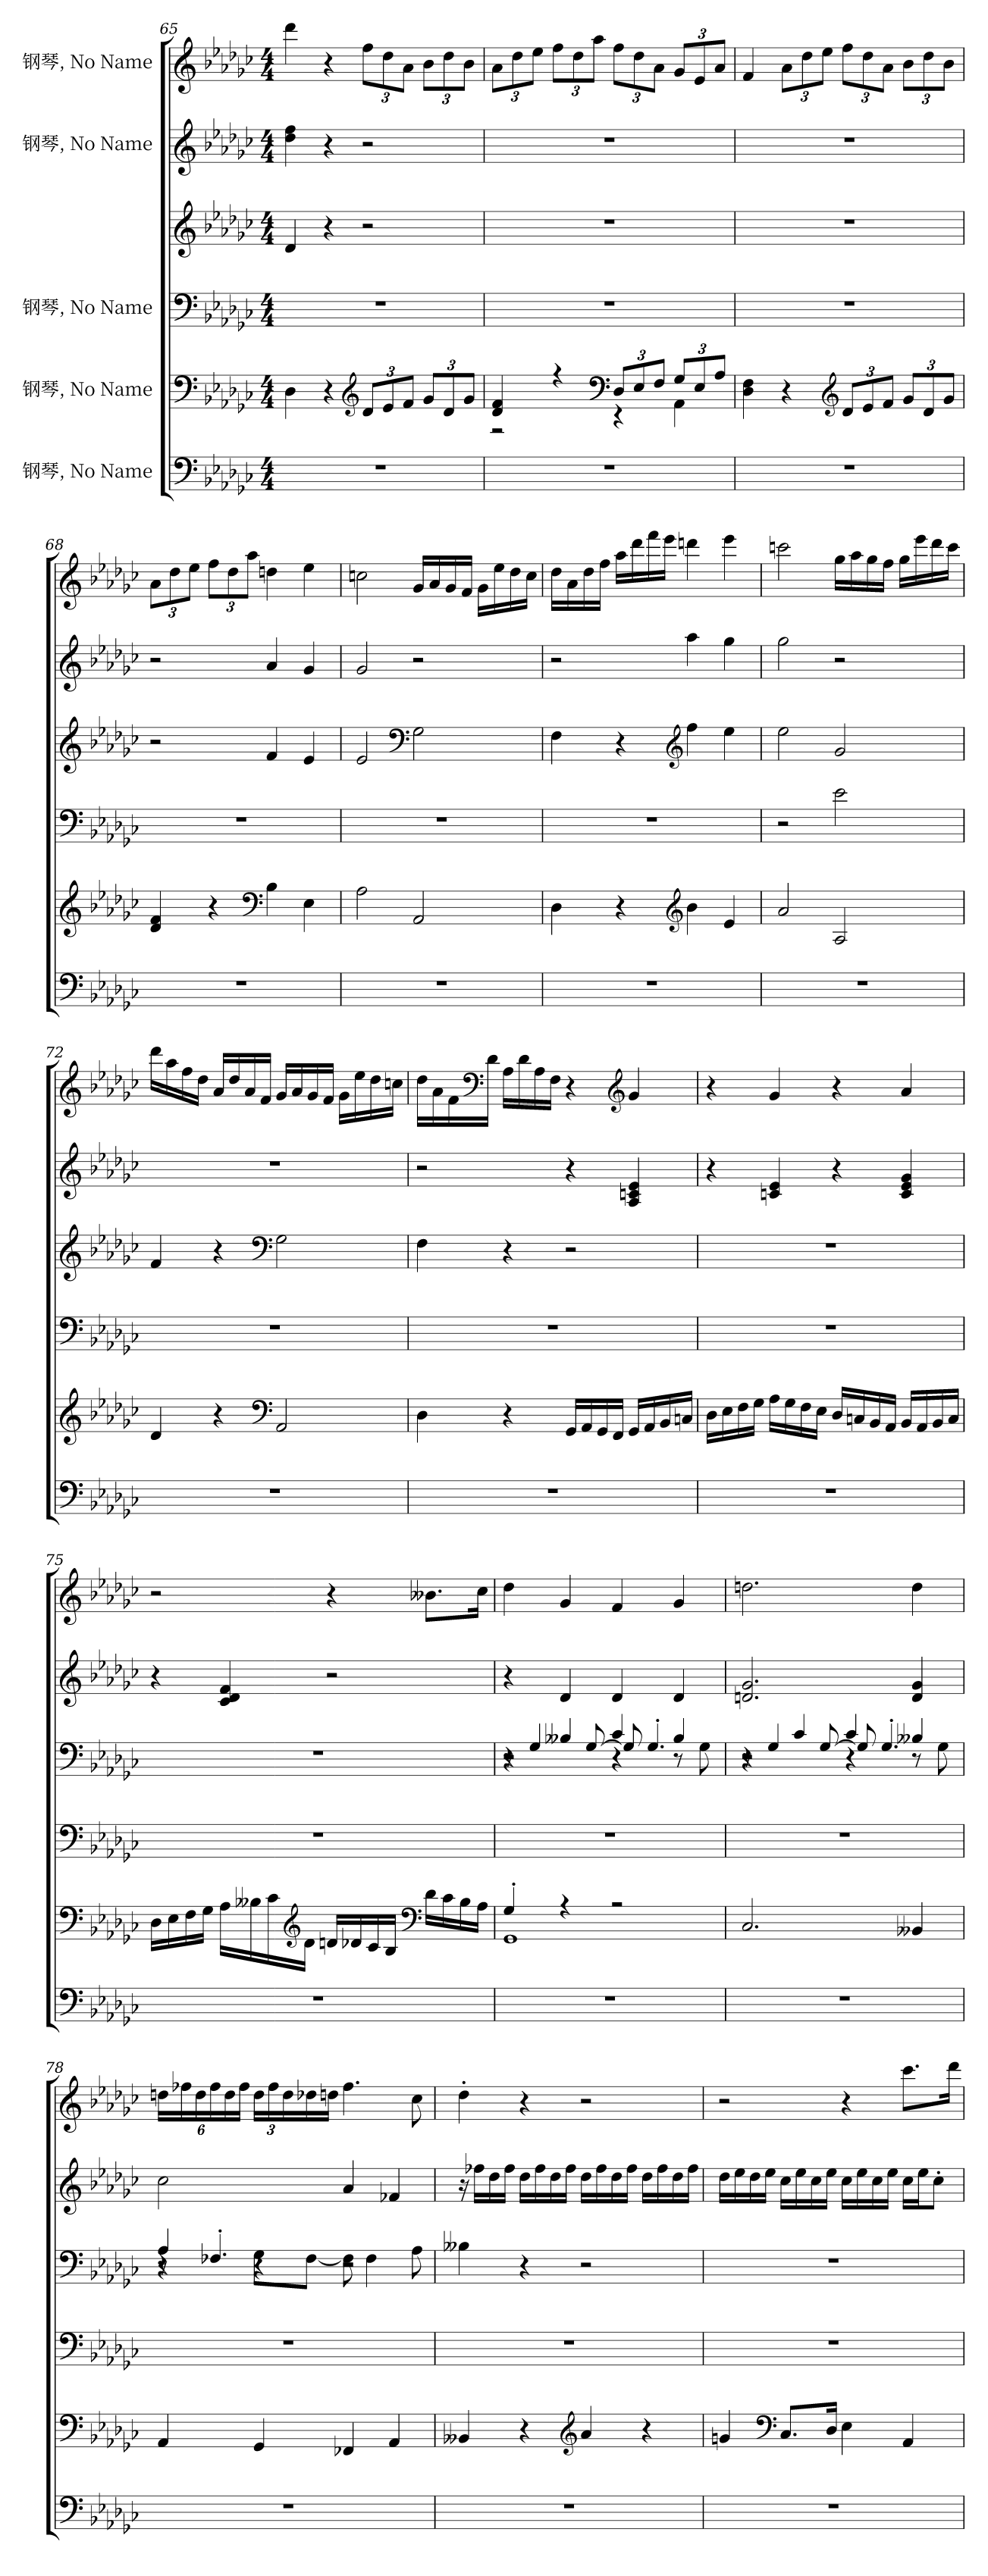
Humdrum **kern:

**kern	**kern	**kern	**kern	**kern	**kern
*part5	*part4	*part3	*part3	*part2	*part1
*staff6	*staff5	*staff4	*staff3	*staff2	*staff1
*I"钢琴, No Name	*I"钢琴, No Name	*I"钢琴, No Name	*	*I"钢琴, No Name	*I"钢琴, No Name
*clefF4	*clefF4	*clefF4	*clefG2	*clefG2	*clefG2
*k[b-e-a-d-g-c-]	*k[b-e-a-d-g-c-]	*k[b-e-a-d-g-c-]	*k[b-e-a-d-g-c-]	*k[b-e-a-d-g-c-]	*k[b-e-a-d-g-c-]
*M4/4	*M4/4	*M4/4	*M4/4	*M4/4	*M4/4
=65	=65	=65	=65	=65	=65
1r	4D-\	1r	4d-/	4dd-\ 4ff\	4ddd-\
.	4r	.	4r	4r	4r
*	*clefG2	*	*	*	*
*	*Xbrackettup	*	*	*	*Xbrackettup
*	*	*	*	*	*MM118
.	12d-/L	.	2r	2r	12ff\L
.	12e-/	.	.	.	12dd-\
.	12f/J	.	.	.	12a-\J
.	12g-/L	.	.	.	12b-\L
.	12d-/	.	.	.	12dd-\
.	12g-/J	.	.	.	12b-\J
!!LO:LB:g=z
=66	=66	=66	=66	=66	=66
*	*^	*	*	*	*
1r	4d-/ 4f/	2r	1r	1r	1r	12a-\L
.	.	.	.	.	.	12dd-\
.	.	.	.	.	.	12ee-\J
.	4r	.	.	.	.	12ff\L
.	.	.	.	.	.	12dd-\
.	.	.	.	.	.	12aa-\J
*	*clefF4	*	*	*	*	*
.	12D-/L	4r	.	.	.	12ff\L
.	12E-/	.	.	.	.	12dd-\
.	12F/J	.	.	.	.	12a-\J
.	12G-/L	4AA-\	.	.	.	12g-/L
.	12E-/	.	.	.	.	12e-/
.	12A-/J	.	.	.	.	12a-/J
*	*v	*v	*	*	*	*
=67	=67	=67	=67	=67	=67
1r	4D-\ 4F\	1r	1r	1r	4f/
*	*	*	*	*	*MM118
.	4r	.	.	.	12a-\L
.	.	.	.	.	12dd-\
.	.	.	.	.	12ee-\J
*	*clefG2	*	*	*	*
.	12d-/L	.	.	.	12ff\L
.	12e-/	.	.	.	12dd-\
.	12f/J	.	.	.	12a-\J
.	12g-/L	.	.	.	12b-\L
.	12d-/	.	.	.	12dd-\
.	12g-/J	.	.	.	12b-\J
=68	=68	=68	=68	=68	=68
1r	4d-/ 4f/	1r	2r	2r	12a-\L
.	.	.	.	.	12dd-\
.	.	.	.	.	12ee-\J
.	4r	.	.	.	12ff\L
.	.	.	.	.	12dd-\
.	.	.	.	.	12aa-\J
*	*clefF4	*	*	*	*
.	4B-\	.	4f/	4a-/	4ddn\
.	4E-\	.	4e-/	4g-/	4ee-\
!!LO:PB:g=z
=69	=69	=69	=69	=69	=69
1r	2A-\	1r	2e-/	2g-/	2ccn\
*	*	*	*clefF4	*	*
*	*	*	*	*	*MM118
.	2AA-/	.	2G-\	2r	16g-/LL
.	.	.	.	.	16a-/
.	.	.	.	.	16g-/
.	.	.	.	.	16f/JJ
.	.	.	.	.	16g-\LL
.	.	.	.	.	16ee-\
.	.	.	.	.	16dd-\
.	.	.	.	.	16cc\JJ
=70	=70	=70	=70	=70	=70
1r	4D-\	1r	4F\	2r	16dd-\LL
.	.	.	.	.	16a-\
.	.	.	.	.	16dd-\
.	.	.	.	.	16ff\JJ
.	4r	.	4r	.	16aa-\LL
.	.	.	.	.	16ddd-\
.	.	.	.	.	16fff\
*	*	*	*	*	*MM116
.	.	.	.	.	16eee-\JJ
*	*clefG2	*	*clefG2	*	*
.	4b-\	.	4ff\	4aa-\	4dddn\
.	4e-/	.	4ee-\	4gg-\	4eee-\
=71	=71	=71	=71	=71	=71
1r	2a-/	2r	2ee-\	2gg-\	2cccn\
*	*	*	*	*	*MM118
.	2A-/	2e-\	2g-/	2r	16gg-\LL
.	.	.	.	.	16aa-\
.	.	.	.	.	16gg-\
.	.	.	.	.	16ff\JJ
.	.	.	.	.	16gg-\LL
.	.	.	.	.	16eee-\
.	.	.	.	.	16ddd-\
.	.	.	.	.	16ccc\JJ
!!LO:LB:g=z
=72	=72	=72	=72	=72	=72
1r	4d-/	1r	4f/	1r	16ddd-\LL
.	.	.	.	.	16aa-\
.	.	.	.	.	16ff\
.	.	.	.	.	16dd-\JJ
.	4r	.	4r	.	16a-/LL
.	.	.	.	.	16dd-/
.	.	.	.	.	16a-/
.	.	.	.	.	16f/JJ
*	*clefF4	*	*clefF4	*	*
.	2AA-/	.	2G-\	.	16g-/LL
.	.	.	.	.	16a-/
.	.	.	.	.	16g-/
.	.	.	.	.	16f/JJ
.	.	.	.	.	16g-\LL
.	.	.	.	.	16ee-\
.	.	.	.	.	16dd-\
.	.	.	.	.	16ccn\JJ
=73	=73	=73	=73	=73	=73
1r	4D-\	1r	4F\	2r	16dd-\LL
.	.	.	.	.	16a-\
.	.	.	.	.	16f\
*	*	*	*	*	*clefF4
.	.	.	.	.	16d-\JJ
.	4r	.	4r	.	16A-\LL
.	.	.	.	.	16d-\
.	.	.	.	.	16A-\
.	.	.	.	.	16F\JJ
.	16GG-/LL	.	2r	4r	4r
.	16AA-/	.	.	.	.
.	16GG-/	.	.	.	.
.	16FF/JJ	.	.	.	.
*	*	*	*	*	*clefG2
.	16GG-/LL	.	.	4A-/ 4cn/ 4e-/	4g-/
.	16AA-/	.	.	.	.
.	16BB-/	.	.	.	.
.	16Cn/JJ	.	.	.	.
!!LO:PB:g=z
=74	=74	=74	=74	=74	=74
1r	16D-\LL	1r	1r	4r	4r
.	16E-\	.	.	.	.
.	16F\	.	.	.	.
.	16G-\JJ	.	.	.	.
.	16A-\LL	.	.	4cn/ 4e-/	4g-/
.	16G-\	.	.	.	.
.	16F\	.	.	.	.
.	16E-\JJ	.	.	.	.
.	16D-/LL	.	.	4r	4r
.	16Cn/	.	.	.	.
.	16BB-/	.	.	.	.
.	16AA-/JJ	.	.	.	.
.	16BB-/LL	.	.	4c/ 4e-/ 4g-/	4a-/
.	16AA-/	.	.	.	.
.	16BB-/	.	.	.	.
.	16C/JJ	.	.	.	.
=75	=75	=75	=75	=75	=75
1r	16D-\LL	1r	1r	4r	2r
.	16E-\	.	.	.	.
.	16F\	.	.	.	.
.	16G-\JJ	.	.	.	.
.	16A-\LL	.	.	4c-/ 4d-/ 4f/	.
.	16B--X\	.	.	.	.
.	16c-\	.	.	.	.
*	*clefG2	*	*	*	*
.	16d-\JJ	.	.	.	.
.	16dn/LL	.	.	2r	4r
.	16d-X/	.	.	.	.
.	16c-/	.	.	.	.
.	16B--/JJ	.	.	.	.
*	*clefF4	*	*	*	*
.	16d-\LL	.	.	.	8.b--X\L
.	16c-\	.	.	.	.
.	16B--\	.	.	.	.
*	*	*	*	*	*MM109
.	16A-\JJ	.	.	.	16cc-\Jk
!!LO:LB:g=z
=76	=76	=76	=76	=76	=76
*	*	*	*	*	*MM120
*	*^	*	*^	*	*
*	*	*	*	*	*^	*	*
1r	4G-'/	1GG-	1r	4r	2r	8r	4r	4dd-\
.	.	.	.	.	.	4G-/	.	.
.	4r	.	.	4B--X/	.	.	4d-/	4g-/
.	.	.	.	.	.	[8G-/	.	.
.	2r	.	.	4c-/	4r	8G-/]	4d-/	4f/
.	.	.	.	.	.	4.G-'/	.	.
.	.	.	.	4B--/	8r	.	4d-/	4g-/
.	.	.	.	.	8G-\	.	.	.
*	*v	*v	*	*	*	*	*	*
=77	=77	=77	=77	=77	=77	=77	=77
*	*	*	*	*	*	*	*MM120
1r	2.C-/	1r	4r	2r	8r	2.dn/ 2.g-/	2.ddn\
.	.	.	.	.	4G-/	.	.
.	.	.	4c-/	.	.	.	.
.	.	.	.	.	[8G-/	.	.
.	.	.	4c-/	4r	8G-/]	.	.
.	.	.	.	.	4.G-'/	.	.
.	4BB--X/	.	4B--X/	8r	.	4d/ 4g-/	4dd\
.	.	.	.	8G-\	.	.	.
=78	=78	=78	=78	=78	=78	=78	=78
*	*	*	*	*	*	*	*MM120
1r	4AA-/	1r	4A-/	4r	8r	2cc-\	24ddn\LL
.	.	.	.	.	.	.	24ff-X\
.	.	.	.	.	.	.	24dd\
.	.	.	.	.	4.F-X'/	.	24ff-\
.	.	.	.	.	.	.	24dd\
.	.	.	.	.	.	.	24ff-\JJ
.	4GG-/	.	4r	8G-\L	.	.	24dd\LL
.	.	.	.	.	.	.	24ff-\
.	.	.	.	.	.	.	24dd\
.	.	.	.	[8F-\J	.	.	16dd-X\
.	.	.	.	.	.	.	16ddn\JJ
.	4FF-X/	.	2r	8F-\]	2r	4a-/	4.ff-\
.	.	.	.	4F-\	.	.	.
.	4AA-/	.	.	.	.	4f-X/	.
.	.	.	.	8A-\	.	.	8cc-\
*	*	*	*v	*v	*v	*	*
!!LO:PB:g=z
=79	=79	=79	=79	=79	=79
*	*	*	*	*	*MM120
1r	4BB--X/	1r	4B--X\	16r	4dd-'\
.	.	.	.	16ff-X\LL	.
.	.	.	.	16dd-\	.
.	.	.	.	16ff-\JJ	.
.	4r	.	4r	16dd-\LL	4r
.	.	.	.	16ff-\	.
.	.	.	.	16dd-\	.
.	.	.	.	16ff-\JJ	.
*	*clefG2	*	*	*	*
.	4a-/	.	2r	16dd-\LL	2r
.	.	.	.	16ff-\	.
.	.	.	.	16dd-\	.
.	.	.	.	16ff-\JJ	.
.	4r	.	.	16dd-\LL	.
.	.	.	.	16ff-\	.
.	.	.	.	16dd-\	.
.	.	.	.	16ff-\JJ	.
=80	=80	=80	=80	=80	=80
1r	4gn/	1r	1r	16dd-\LL	2r
.	.	.	.	16ee-\	.
.	.	.	.	16dd-\	.
.	.	.	.	16ee-\JJ	.
*	*clefF4	*	*	*	*
.	8.C-/L	.	.	16cc-\LL	.
.	.	.	.	16ee-\	.
.	.	.	.	16cc-\	.
.	16D-/Jk	.	.	16ee-\JJ	.
.	4E-\	.	.	16cc-\LL	4r
.	.	.	.	16ee-\	.
.	.	.	.	16cc-\	.
.	.	.	.	16ee-\JJ	.
.	4AA-/	.	.	16cc-\LL	8.ccc-\L
.	.	.	.	16ee-\J	.
.	.	.	.	8cc-'\J	.
*	*	*	*	*	*MM118
.	.	.	.	.	16ddd-\Jk
=	=	=	=	=	=
*-	*-	*-	*-	*-	*-
